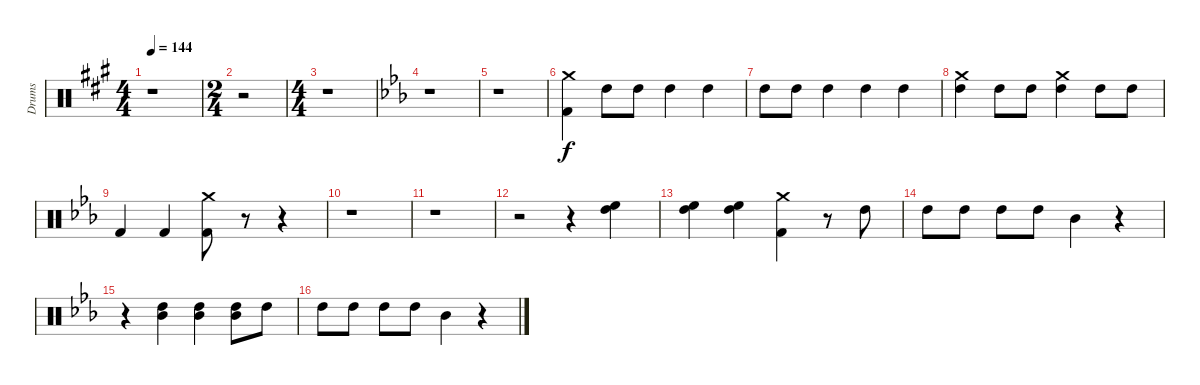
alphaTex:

\bracketExtendMode groupsimilarinstruments
\otherSystemsTrackNameOrientation horizontal
\track ("Drumkit" "Drums") {instrument percussion}
\staff {score}
\articulation defaults
\ts (4 4)
\tempo 144
\clef neutral
\ks a
r.1{dy f beam Down} |
\ts (2 4)
r.2{beam Down} |
\ts (4 4)
r.1{beam Down} |
\ks eb
r.1{beam Down} |
r.1{beam Down} |
("Crash medium (hit)"{acc forcenatural} "Kick (hit) 2"{acc forcenatural}).4{beam Down} "High Tom (hit)"{acc forcenatural}.8{beam Down} "High Tom (hit)"{acc forcenatural}.8{beam Down} "High Tom (hit)"{acc forcenatural}.4{beam Down} "High Tom (hit)"{acc forcenatural}.4{beam Down} |
"High Tom (hit)"{acc forcenatural}.8{beam Down} "High Tom (hit)"{acc forcenatural}.8{beam Down} "High Tom (hit)"{acc forcenatural}.4{beam Down} "High Tom (hit)"{acc forcenatural}.4{beam Down} "High Tom (hit)"{acc forcenatural}.4{beam Down} |
("Crash medium (hit)"{acc forcenatural} "High Tom (hit)"{acc forcenatural}).4{beam Down} "High Tom (hit)"{acc forcenatural}.8{beam Down} "High Tom (hit)"{acc forcenatural}.8{beam Down} ("Crash medium (hit)"{acc forcenatural} "High Tom (hit)"{acc forcenatural}).4{beam Down} "High Tom (hit)"{acc forcenatural}.8{beam Down} "High Tom (hit)"{acc forcenatural}.8{beam Down} |
"Kick (hit) 2"{acc forcenatural}.4{beam Up} "Kick (hit) 2"{acc forcenatural}.4{beam Up} ("Crash medium (hit)"{acc forcenatural} "Kick (hit) 2"{acc forcenatural}).8{beam Down} r.8{beam Down} r.4{beam Down} |
r.1{beam Down} |
r.1{beam Down} |
r.2{beam Down} r.4{beam Down} ("High Floor Tom (hit)"{acc forcenatural} "High Tom (hit)"{acc forcenatural}).4{beam Down} |
("High Floor Tom (hit)"{acc forcenatural} "High Tom (hit)"{acc forcenatural}).4{beam Down} ("High Floor Tom (hit)"{acc forcenatural} "High Tom (hit)"{acc forcenatural}).4{beam Down} ("Crash medium (hit)"{acc forcenatural} "Kick (hit) 2"{acc forcenatural}).4{beam Down} r.8{beam Down} "High Tom (hit)"{acc forcenatural}.8{beam Down} |
"High Tom (hit)"{acc forcenatural}.8{beam Down} "High Tom (hit)"{acc forcenatural}.8{beam Down} "High Tom (hit)"{acc forcenatural}.8{beam Down} "High Tom (hit)"{acc forcenatural}.8{beam Down} "Mid Tom (hit)"{acc forcenatural}.4{beam Down} r.4{beam Down} |
r.4{beam Down} ("High Tom (hit)"{acc forcenatural} "Mid Tom (hit)"{acc forcenatural}).4{beam Down} ("High Tom (hit)"{acc forcenatural} "Mid Tom (hit)"{acc forcenatural}).4{beam Down} ("High Tom (hit)"{acc forcenatural} "Mid Tom (hit)"{acc forcenatural}).8{beam Down} "High Tom (hit)"{acc forcenatural}.8{beam Down} |
"High Tom (hit)"{acc forcenatural}.8{beam Down} "High Tom (hit)"{acc forcenatural}.8{beam Down} "High Tom (hit)"{acc forcenatural}.8{beam Down} "High Tom (hit)"{acc forcenatural}.8{beam Down} "Mid Tom (hit)"{acc forcenatural}.4{beam Down} r.4{beam Down}
